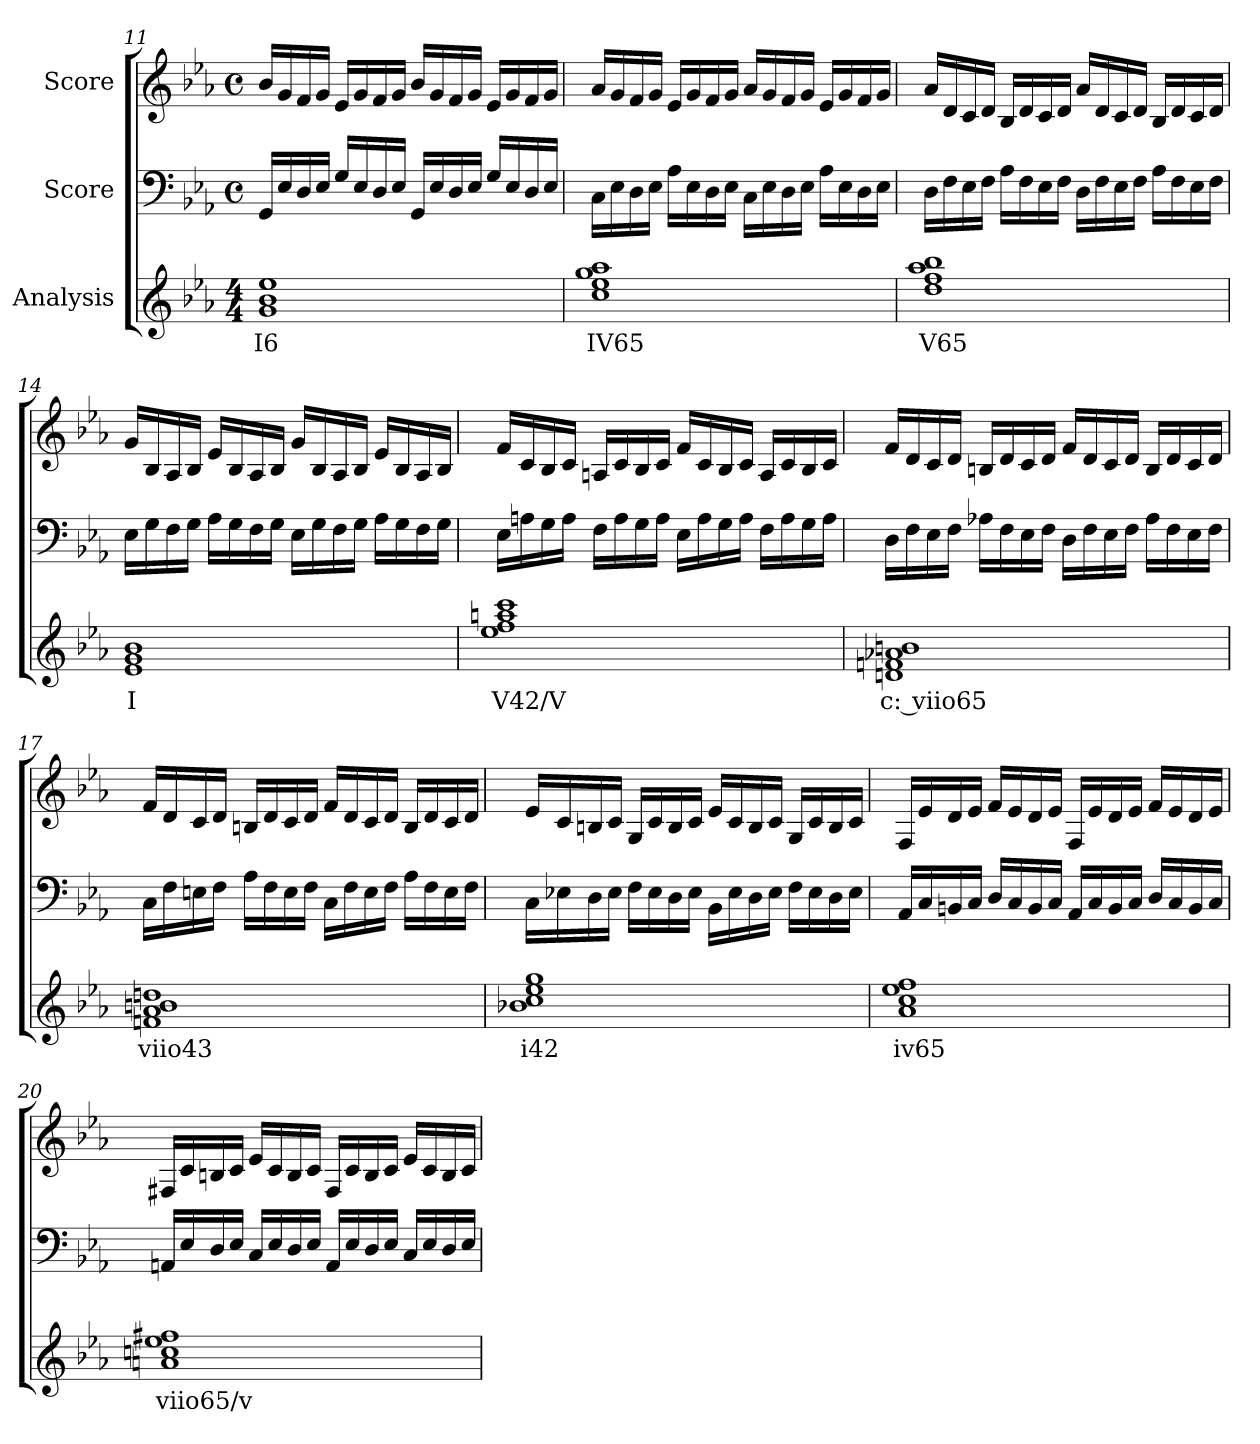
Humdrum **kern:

**kern	**text	**kern	**kern
*part3	*part3	*part2	*part1
*staff3	*staff3	*staff2	*staff1
*I"Analysis	*	*I"Score	*I"Score
!!LO:LB:g=z
*	*	*clefF4	*clefG2
*k[b-e-a-]	*	*k[b-e-a-]	*k[b-e-a-]
*M4/4	*	*M4/4	*M4/4
*	*	*met(c)	*met(c)
=11	=11	=11	=11
1g 1b- 1ee-	I6	16GG/LL	16b-/LL
.	.	16E-/	16g/
.	.	16D/	16f/
.	.	16E-/JJ	16g/JJ
.	.	16G/LL	16e-/LL
.	.	16E-/	16g/
.	.	16D/	16f/
.	.	16E-/JJ	16g/JJ
.	.	16GG/LL	16b-/LL
.	.	16E-/	16g/
.	.	16D/	16f/
.	.	16E-/JJ	16g/JJ
.	.	16G/LL	16e-/LL
.	.	16E-/	16g/
.	.	16D/	16f/
.	.	16E-/JJ	16g/JJ
=12	=12	=12	=12
1cc 1ee- 1gg 1aa-	IV65	16C\LL	16a-/LL
.	.	16E-\	16g/
.	.	16D\	16f/
.	.	16E-\JJ	16g/JJ
.	.	16A-\LL	16e-/LL
.	.	16E-\	16g/
.	.	16D\	16f/
.	.	16E-\JJ	16g/JJ
.	.	16C\LL	16a-/LL
.	.	16E-\	16g/
.	.	16D\	16f/
.	.	16E-\JJ	16g/JJ
.	.	16A-\LL	16e-/LL
.	.	16E-\	16g/
.	.	16D\	16f/
.	.	16E-\JJ	16g/JJ
!!LO:LB:g=z
=13	=13	=13	=13
1dd 1ff 1aa- 1bb-	V65	16D\LL	16a-/LL
.	.	16F\	16d/
.	.	16E-\	16c/
.	.	16F\JJ	16d/JJ
.	.	16A-\LL	16B-/LL
.	.	16F\	16d/
.	.	16E-\	16c/
.	.	16F\JJ	16d/JJ
.	.	16D\LL	16a-/LL
.	.	16F\	16d/
.	.	16E-\	16c/
.	.	16F\JJ	16d/JJ
.	.	16A-\LL	16B-/LL
.	.	16F\	16d/
.	.	16E-\	16c/
.	.	16F\JJ	16d/JJ
=14	=14	=14	=14
1e- 1g 1b-	I	16E-\LL	16g/LL
.	.	16G\	16B-/
.	.	16F\	16A-/
.	.	16G\JJ	16B-/JJ
.	.	16A-\LL	16e-/LL
.	.	16G\	16B-/
.	.	16F\	16A-/
.	.	16G\JJ	16B-/JJ
.	.	16E-\LL	16g/LL
.	.	16G\	16B-/
.	.	16F\	16A-/
.	.	16G\JJ	16B-/JJ
.	.	16A-\LL	16e-/LL
.	.	16G\	16B-/
.	.	16F\	16A-/
.	.	16G\JJ	16B-/JJ
!!LO:LB:g=z
=15	=15	=15	=15
1ee- 1ff 1aan 1ccc	V42/V	16E-\LL	16f/LL
.	.	16An\	16c/
.	.	16G\	16B-/
.	.	16A\JJ	16c/JJ
.	.	16F\LL	16An/LL
.	.	16A\	16c/
.	.	16G\	16B-/
.	.	16A\JJ	16c/JJ
.	.	16E-\LL	16f/LL
.	.	16A\	16c/
.	.	16G\	16B-/
.	.	16A\JJ	16c/JJ
.	.	16F\LL	16A/LL
.	.	16A\	16c/
.	.	16G\	16B-/
.	.	16A\JJ	16c/JJ
=16	=16	=16	=16
1dn 1fn 1a-X 1bn	c: viio65	16D\LL	16f/LL
.	.	16F\	16d/
.	.	16E-\	16c/
.	.	16F\JJ	16d/JJ
.	.	16A-X\LL	16Bn/LL
.	.	16F\	16d/
.	.	16E-\	16c/
.	.	16F\JJ	16d/JJ
.	.	16D\LL	16f/LL
.	.	16F\	16d/
.	.	16E-\	16c/
.	.	16F\JJ	16d/JJ
.	.	16A-\LL	16B/LL
.	.	16F\	16d/
.	.	16E-\	16c/
.	.	16F\JJ	16d/JJ
!!LO:LB:g=z
=17	=17	=17	=17
1fn 1a- 1bn 1ddn	viio43	16C\LL	16f/LL
.	.	16F\	16d/
.	.	16En\	16c/
.	.	16F\JJ	16d/JJ
.	.	16A-\LL	16Bn/LL
.	.	16F\	16d/
.	.	16E\	16c/
.	.	16F\JJ	16d/JJ
.	.	16C\LL	16f/LL
.	.	16F\	16d/
.	.	16E\	16c/
.	.	16F\JJ	16d/JJ
.	.	16A-\LL	16B/LL
.	.	16F\	16d/
.	.	16E\	16c/
.	.	16F\JJ	16d/JJ
=18	=18	=18	=18
1b-X 1cc 1ee- 1gg	i42	16C\LL	16e-/LL
.	.	16E-X\	16c/
.	.	16D\	16Bn/
.	.	16E-\JJ	16c/JJ
.	.	16F\LL	16G/LL
.	.	16E-\	16c/
.	.	16D\	16B/
.	.	16E-\JJ	16c/JJ
.	.	16BB-i\LL	16e-/LL
.	.	16E-\	16c/
.	.	16D\	16B/
.	.	16E-\JJ	16c/JJ
.	.	16F\LL	16G/LL
.	.	16E-\	16c/
.	.	16D\	16B/
.	.	16E-\JJ	16c/JJ
!!LO:PB:g=z
=19	=19	=19	=19
1a- 1cc 1ee- 1ff	iv65	16AA-/LL	16F/LL
.	.	16C/	16e-/
.	.	16BBn/	16d/
.	.	16C/JJ	16e-/JJ
.	.	16D/LL	16f/LL
.	.	16C/	16e-/
.	.	16BB/	16d/
.	.	16C/JJ	16e-/JJ
.	.	16AA-/LL	16F/LL
.	.	16C/	16e-/
.	.	16BB/	16d/
.	.	16C/JJ	16e-/JJ
.	.	16D/LL	16f/LL
.	.	16C/	16e-/
.	.	16BB/	16d/
.	.	16C/JJ	16e-/JJ
=20	=20	=20	=20
1an 1ccn 1ee- 1ff#X	viio65/v	16AAn/LL	16F#X/LL
.	.	16E-/	16c/
.	.	16D/	16Bn/
.	.	16E-/JJ	16c/JJ
.	.	16C/LL	16e-/LL
.	.	16E-/	16c/
.	.	16D/	16B/
.	.	16E-/JJ	16c/JJ
.	.	16AA/LL	16F#/LL
.	.	16E-/	16c/
.	.	16D/	16B/
.	.	16E-/JJ	16c/JJ
.	.	16C/LL	16e-/LL
.	.	16E-/	16c/
.	.	16D/	16B/
.	.	16E-/JJ	16c/JJ
=	=	=	=
*-	*-	*-	*-
